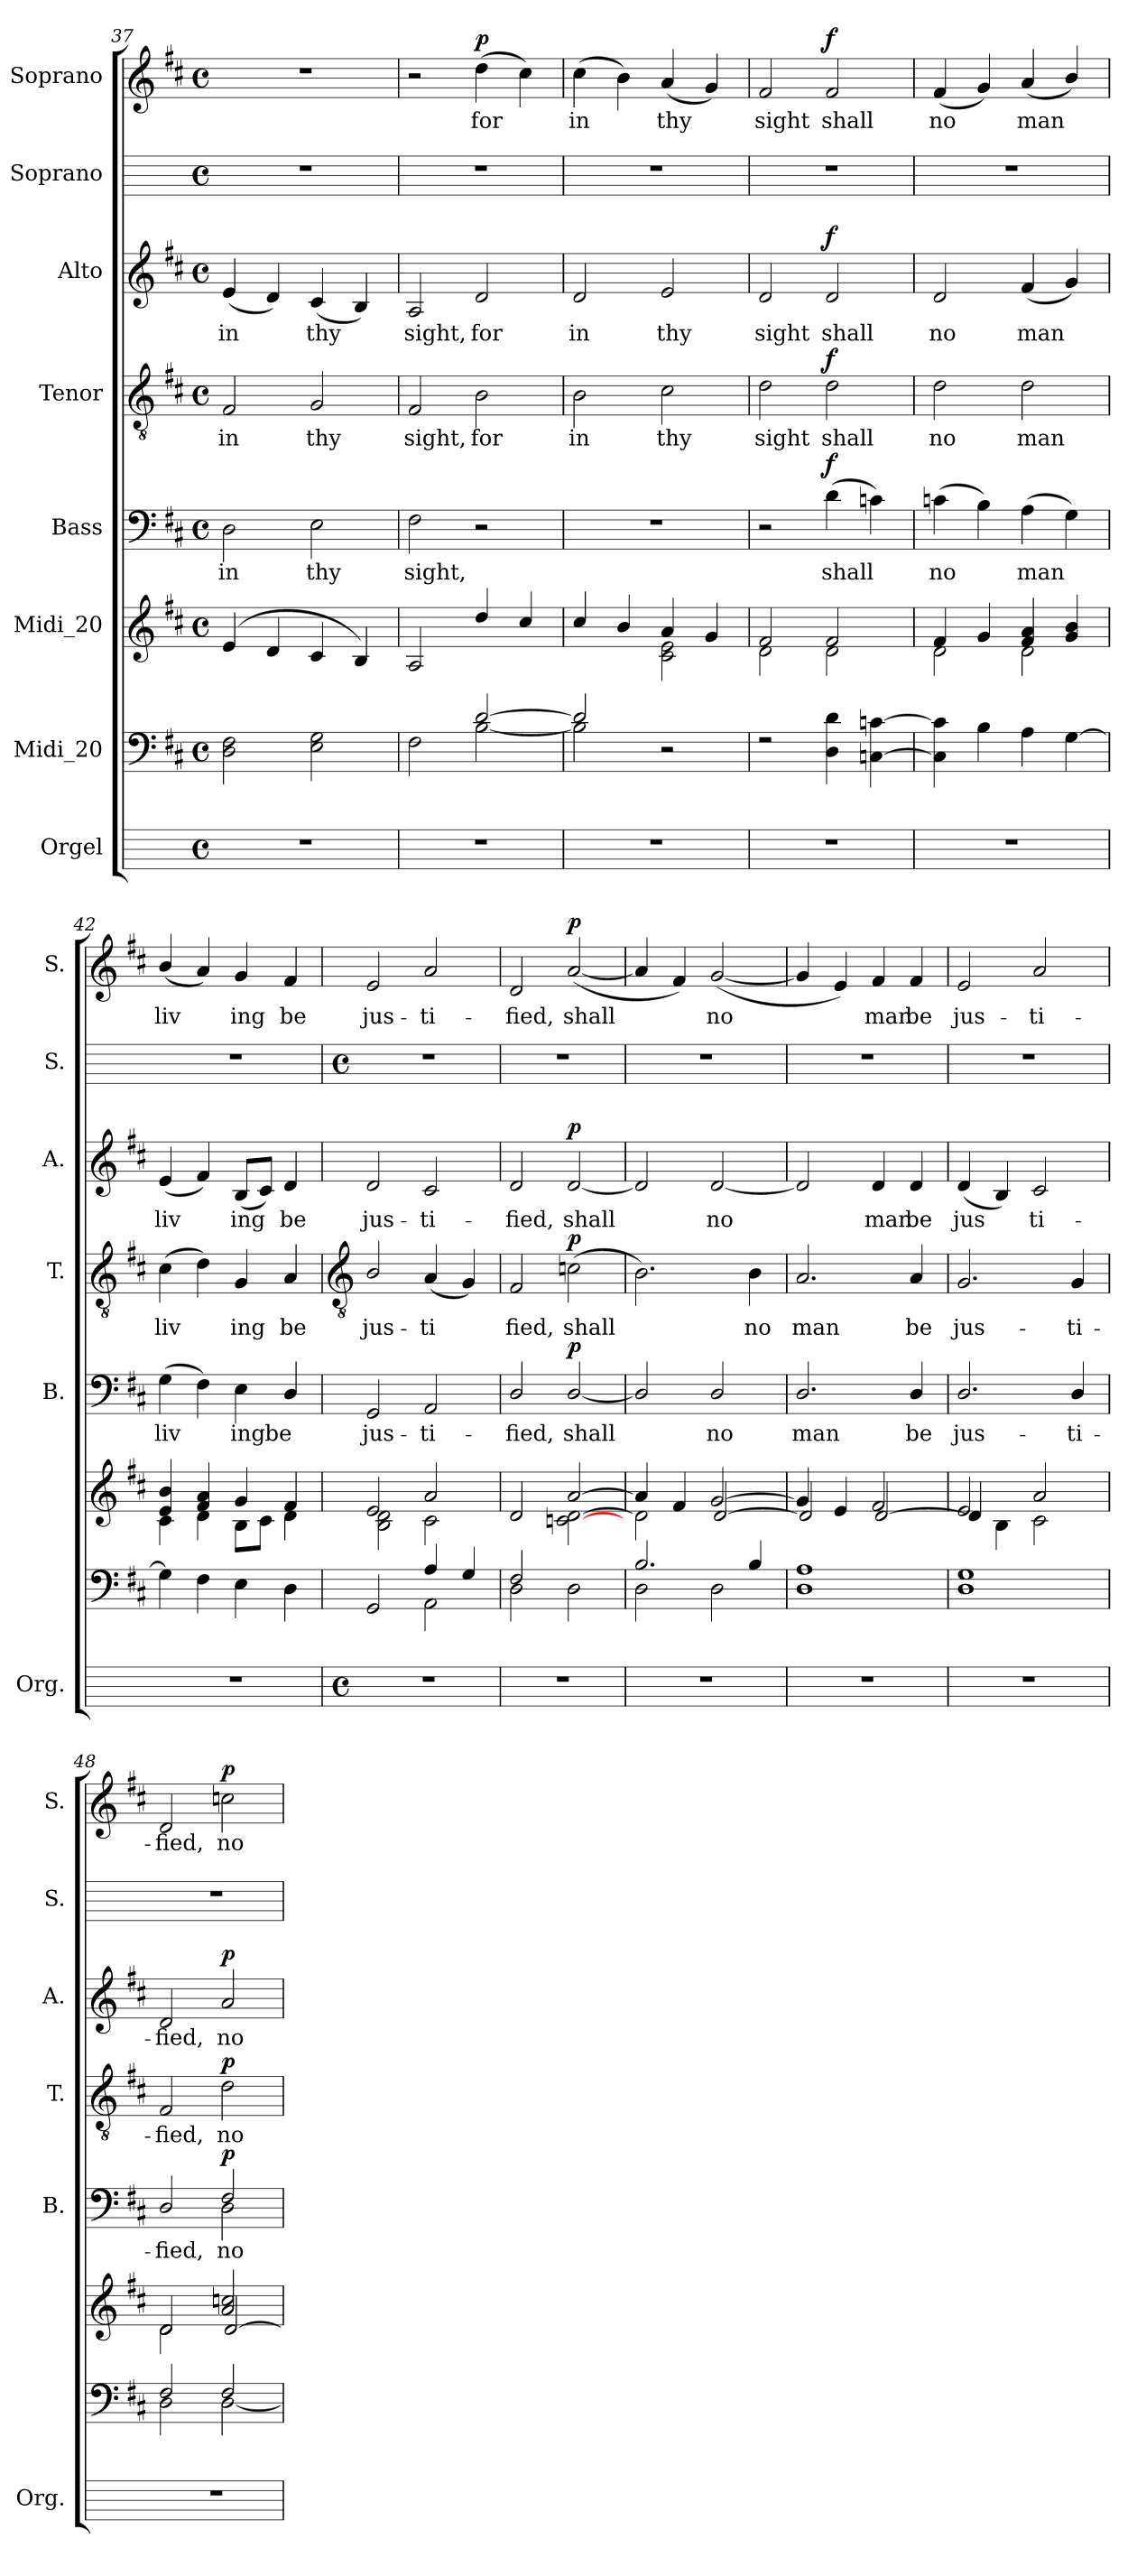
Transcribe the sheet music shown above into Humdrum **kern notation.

**kern	**kern	**kern	**kern	**text	**dynam	**kern	**text	**dynam	**kern	**text	**dynam	**kern	**kern	**text	**dynam
*part8	*part7	*part6	*part5	*part5	*part5	*part4	*part4	*part4	*part3	*part3	*part3	*part2	*part1	*part1	*part1
*staff8	*staff7	*staff6	*staff5	*staff5	*staff5	*staff4	*staff4	*staff4	*staff3	*staff3	*staff3	*staff2	*staff1	*staff1	*staff1
*I"Orgel	*I"Midi_20	*I"Midi_20	*I"Bass	*	*	*I"Tenor	*	*	*I"Alto	*	*	*I"Soprano	*I"Soprano	*	*
*I'Org.	*	*	*I'B.	*	*	*I'T.	*	*	*I'A.	*	*	*I'S.	*I'S.	*	*
!!LO:LB:g=z
*	*clefF4	*clefG2	*clefF4	*	*	*clefGv2	*	*	*clefG2	*	*	*	*clefG2	*	*
*	*k[f#c#]	*k[f#c#]	*k[f#c#]	*	*	*k[f#c#]	*	*	*k[f#c#]	*	*	*	*k[f#c#]	*	*
*	*D:	*D:	*D:	*	*	*D:	*	*	*D:	*	*	*	*D:	*	*
*M4/4	*M4/4	*M4/4	*M4/4	*	*	*M4/4	*	*	*M4/4	*	*	*M4/4	*M4/4	*	*
*met(c)	*met(c)	*met(c)	*met(c)	*	*	*met(c)	*	*	*met(c)	*	*	*met(c)	*met(c)	*	*
=37	=37	=37	=37	=37	=37	=37	=37	=37	=37	=37	=37	=37	=37	=37	=37
*	*^	*^	*	*	*	*	*	*	*	*	*	*	*	*	*
!	!	!	!	!	!	!LO:LY:b	!	!	!LO:LY:b	!	!	!LO:LY:b	!	!	!	!	!
1r	2D\ 2F#\	1ryy	(>4e/	1ryy	2D	in	.	2F#	in	.	(<4e	in	.	1r	1r	.	.
.	.	.	4d/	.	.	.	.	.	.	.	4d)	.	.	.	.	.	.
!	!	!	!	!	!	!LO:LY:b	!	!	!LO:LY:b	!	!	!LO:LY:b	!	!	!	!	!
.	2E\ 2G\	.	4c#/	.	2E	thy	.	2G	thy	.	(<4c#	thy	.	.	.	.	.
.	.	.	4B/)	.	.	.	.	.	.	.	4B)	.	.	.	.	.	.
=38	=38	=38	=38	=38	=38	=38	=38	=38	=38	=38	=38	=38	=38	=38	=38	=38	=38
!	!	!	!	!	!	!LO:LY:b	!	!	!LO:LY:b	!	!	!LO:LY:b	!	!	!	!	!
1r	2F#\	2ryy	2A/	1ryy	2F#	sight,	.	2F#	sight,	.	2A	sight,	.	1r	2r	.	.
!	!	!	!	!	!	!	!	!	!LO:LY:b	!	!	!LO:LY:b	!	!	!	!LO:LY:b	!LO:DY:a
.	[2d/	[2B\	4dd/	.	2r	.	.	2B	for	.	2d	for	.	.	(>4dd	for	p
.	.	.	4cc#/	.	.	.	.	.	.	.	.	.	.	.	4cc#)	.	.
=39	=39	=39	=39	=39	=39	=39	=39	=39	=39	=39	=39	=39	=39	=39	=39	=39	=39
!	!	!	!	!	!	!	!	!	!LO:LY:b	!	!	!LO:LY:b	!	!	!	!LO:LY:b	!
1r	2d/]	2B\]	4cc#/	2ryy	1r	.	.	2B	in	.	2d	in	.	1r	(>4cc#	in	.
.	.	.	4b/	.	.	.	.	.	.	.	.	.	.	.	4b\)	.	.
!	!	!	!	!	!	!	!	!	!LO:LY:b	!	!	!LO:LY:b	!	!	!	!LO:LY:b	!
.	2r	2ryy	4a/	2c#\ 2e\	.	.	.	2c#	thy	.	2e	thy	.	.	(<4a	thy	.
.	.	.	4g/	.	.	.	.	.	.	.	.	.	.	.	4g)	.	.
=40	=40	=40	=40	=40	=40	=40	=40	=40	=40	=40	=40	=40	=40	=40	=40	=40	=40
!	!	!	!	!	!	!	!	!	!LO:LY:b	!	!	!LO:LY:b	!	!	!	!LO:LY:b	!
1r	2r	1ryy	2f#/	2d\	2r	.	.	2d	sight	.	2d	sight	.	1r	2f#	sight	.
!	!	!	!	!	!	!LO:LY:b	!LO:DY:b	!	!LO:LY:b	!LO:DY:b	!	!LO:LY:b	!LO:DY:b	!	!	!LO:LY:b	!LO:DY:b
.	4D\ 4d\	.	2f#/	2d\	(>4d	shall	f	2d	shall	f	2d	shall	f	.	2f#	shall	f
.	[4Cn\ [4cn\	.	.	.	4cn)	.	.	.	.	.	.	.	.	.	.	.	.
=41	=41	=41	=41	=41	=41	=41	=41	=41	=41	=41	=41	=41	=41	=41	=41	=41	=41
!	!	!	!	!	!	!LO:LY:b	!	!	!LO:LY:b	!	!	!LO:LY:b	!	!	!	!LO:LY:b	!
1r	4C\] 4c\]	1ryy	4f#/	2d\	(>4cn	no	.	2d	no	.	2d	no	.	1r	(<4f#	no	.
.	4B\	.	4g/	.	4B)	.	.	.	.	.	.	.	.	.	4g)	.	.
!	!	!	!	!	!	!LO:LY:b	!	!	!LO:LY:b	!	!	!LO:LY:b	!	!	!	!LO:LY:b	!
.	4A\	.	4f#/ 4a/	2d\	(>4A	man	.	2d	man	.	(<4f#	man	.	.	(<4a	man	.
.	[4G\	.	4g/ 4b/	.	4G)	.	.	.	.	.	4g)	.	.	.	4b/)	.	.
=42	=42	=42	=42	=42	=42	=42	=42	=42	=42	=42	=42	=42	=42	=42	=42	=42	=42
!	!	!	!	!	!	!LO:LY:b	!	!	!LO:LY:b	!	!	!LO:LY:b	!	!	!	!LO:LY:b	!
1r	4G\]	1ryy	4e/ 4b/	4c#\	(>4G	liv	.	(>4c#	liv	.	(<4e	liv	.	1r	(<4b/	liv	.
.	4F#\	.	4f#/ 4a/	4d\	4F#)	.	.	4d)	.	.	4f#)	.	.	.	4a)	.	.
!	!	!	!	!	!	!LO:LY:b	!	!	!LO:LY:b	!	!	!LO:LY:b	!	!	!	!LO:LY:b	!
.	4E\	.	4g/	8B\L	4E	ing	.	4G	ing	.	(<8BL	-ing	.	.	4g	ing	.
.	.	.	.	8c#\J	.	.	.	.	.	.	8c#J)	.	.	.	.	.	.
!	!	!	!	!	!	!LO:LY:b	!	!	!LO:LY:b	!	!	!LO:LY:b	!	!	!	!LO:LY:b	!
.	4D\	.	4f#/	4d\	4D/	be	.	4A	be	.	4d	be	.	.	4f#	be	.
*	*	*	*v	*v	*	*	*	*	*	*	*	*	*	*	*	*	*
!!LO:LB:g=z
=43	=43	=43	=43	=43	=43	=43	=43	=43	=43	=43	=43	=43	=43	=43	=43	=43
*	*	*	*	*	*	*	*clefGv2	*	*	*	*	*	*	*	*	*
*M4/4	*	*	*	*	*	*	*	*	*	*	*	*	*M4/4	*	*	*
*met(c)	*	*	*	*	*	*	*	*	*	*	*	*	*met(c)	*	*	*
*	*	*	*^	*^	*	*	*	*	*	*	*	*	*	*	*	*
*	*	*	*	*^	*	*	*	*	*	*	*	*	*	*	*	*	*	*
!	!	!	!	!	!	!	!	!LO:LY:b	!	!	!LO:LY:b	!	!	!LO:LY:b	!	!	!	!LO:LY:b	!
1r	2GG/	2ryy	2e/	1ryy	2B\ 2d\	1ryy	2GG/	jus-	.	2B/	jus-	.	2d	jus-	.	1r	2e	jus-	.
!	!	!	!	!	!	!	!	!LO:LY:b	!	!	!LO:LY:b	!	!	!LO:LY:b	!	!	!	!LO:LY:b	!
.	4A/	2AA\	2a/	.	2c#\	.	2AA/	-ti-	.	(<4A	-ti	.	2c#	-ti-	.	.	2a	-ti-	.
.	4G/	.	.	.	.	.	.	.	.	4G)	.	.	.	.	.	.	.	.	.
=44	=44	=44	=44	=44	=44	=44	=44	=44	=44	=44	=44	=44	=44	=44	=44	=44	=44	=44	=44
!	!	!	!	!	!	!	!	!LO:LY:b	!	!	!LO:LY:b	!	!	!LO:LY:b	!	!	!	!LO:LY:b	!
1r	2F#/	2D\	2d/	1ryy	2ryy	1ryy	2D/	-fied,	.	2F#	fied,	.	2d	-fied,	.	1r	2d	-fied,	.
!	!	!	!	!	!	!	!	!LO:LY:b	!LO:DY:b	!	!LO:LY:b	!LO:DY:b	!	!LO:LY:b	!LO:DY:b	!	!	!LO:LY:b	!LO:DY:b
.	2ryy	2D\	[2a/	.	[2cn\ [2d\	.	[2D/	shall	p	(>2cn	shall	p	[2d	shall	p	.	(<[2a	shall	p
=45	=45	=45	=45	=45	=45	=45	=45	=45	=45	=45	=45	=45	=45	=45	=45	=45	=45	=45	=45
1r	2.B/	2D\	4a/]	1ryy	2d\]	1ryy	2D/]	.	.	2.B)	.	.	2d]	.	.	1r	4a]	.	.
.	.	.	4f#/	.	.	.	.	.	.	.	.	.	.	.	.	.	4f#)	.	.
!	!	!	!	!	!	!	!	!LO:LY:b	!	!	!	!	!	!LO:LY:b	!	!	!	!LO:LY:b	!
.	.	2D\	[2g/	.	[2d	.	2D/	no	.	.	.	.	[2d	no	.	.	(<[2g	no	.
!	!	!	!	!	!	!	!	!	!	!	!LO:LY:b	!	!	!	!	!	!	!	!
.	4B/	.	.	.	.	.	.	.	.	4B	no	.	.	.	.	.	.	.	.
=46	=46	=46	=46	=46	=46	=46	=46	=46	=46	=46	=46	=46	=46	=46	=46	=46	=46	=46	=46
!	!	!	!	!	!	!	!	!LO:LY:b	!	!	!LO:LY:b	!	!	!	!	!	!	!	!
1r	1A/	1D\	4g/]	1ryy	2d]	1ryy	2.D/	man	.	2.A	man	.	2d]	.	.	1r	4g]	.	.
.	.	.	4e/	.	.	.	.	.	.	.	.	.	.	.	.	.	4e)	.	.
!	!	!	!	!	!	!	!	!	!	!	!	!	!	!LO:LY:b	!	!	!	!LO:LY:b	!
.	.	.	2f#/	.	[2d	.	.	.	.	.	.	.	4d	man	.	.	4f#	man	.
!	!	!	!	!	!	!	!	!LO:LY:b	!	!	!LO:LY:b	!	!	!LO:LY:b	!	!	!	!LO:LY:b	!
.	.	.	.	.	.	.	4D/	be	.	4A	be	.	4d	be	.	.	4f#	be	.
=47	=47	=47	=47	=47	=47	=47	=47	=47	=47	=47	=47	=47	=47	=47	=47	=47	=47	=47	=47
!	!	!	!	!	!	!	!	!LO:LY:b	!	!	!LO:LY:b	!	!	!LO:LY:b	!	!	!	!LO:LY:b	!
1r	1G/	1D\	2e/	1ryy	4d]	1ryy	2.D/	jus-	.	2.G	jus-	.	(<4d	jus	.	1r	2e	jus-	.
.	.	.	.	.	4B\	.	.	.	.	.	.	.	4B)	.	.	.	.	.	.
!	!	!	!	!	!	!	!	!	!	!	!	!	!	!LO:LY:b	!	!	!	!LO:LY:b	!
.	.	.	2a/	.	2c#\	.	.	.	.	.	.	.	2c#	ti-	.	.	2a	-ti-	.
!	!	!	!	!	!	!	!	!LO:LY:b	!	!	!LO:LY:b	!	!	!	!	!	!	!	!
.	.	.	.	.	.	.	4D/	-ti-	.	4G	-ti-	.	.	.	.	.	.	.	.
=48	=48	=48	=48	=48	=48	=48	=48	=48	=48	=48	=48	=48	=48	=48	=48	=48	=48	=48	=48
!	!	!	!	!	!	!	!	!LO:LY:b	!	!	!LO:LY:b	!	!	!LO:LY:b	!	!	!	!LO:LY:b	!
1r	2F#/	2D\	2d/	1ryy	2d\	2ryy	2D/	-fied,	.	2F#	-fied,	.	2d	-fied,	.	1r	2d	-fied,	.
!	!	!	!	!	!	!	!	!LO:LY:b	!LO:DY:b	!	!LO:LY:b	!LO:DY:b	!	!LO:LY:b	!LO:DY:b	!	!	!LO:LY:b	!LO:DY:b
.	2F#/	[2D\	2a/ 2ccn/	.	[2d/	2F#/	2D\	no	p	2d	no	p	2a	no	p	.	2ccn	no	p
*	*v	*v	*	*	*	*v	*v	*	*	*	*	*	*	*	*	*	*	*	*
*	*	*v	*v	*v	*	*	*	*	*	*	*	*	*	*	*	*	*
=	=	=	=	=	=	=	=	=	=	=	=	=	=	=	=
*-	*-	*-	*-	*-	*-	*-	*-	*-	*-	*-	*-	*-	*-	*-	*-
